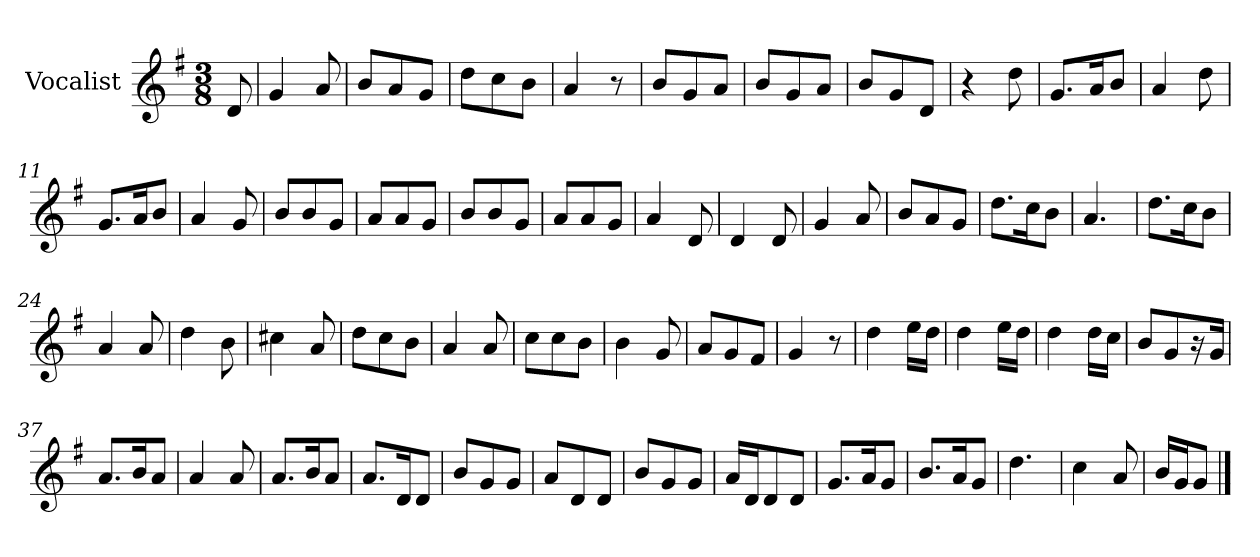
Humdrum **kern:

**kern
*part1
*staff1
*I"Vocalist
*k[f#]
*G:
*M3/8
=
8d
=1
4g
8a
=2
8bL
8a
8gJ
=3
8ddL
8cc
8bJ
=4
4a
8r
=5
8bL
8g
8aJ
=6
8bL
8g
8aJ
=7
8bL
8g
8dJ
=8
4r
8dd
=9
8.gL
16aK
8bJ
=10
4a
8dd
=11
8.gL
16aK
8bJ
=12
4a
8g
=13
8bL
8b
8gJ
=14
8aL
8a
8gJ
=15
8bL
8b
8gJ
=16
8aL
8a
8gJ
=17
4a
8d
=18
4d
8d
=19
4g
8a
=20
8bL
8a
8gJ
=21
8.ddL
16ccK
8bJ
=22
4.a
=23
8.ddL
16ccK
8bJ
=24
4a
8a
=25
4dd
8b
=26
4cc#X
8a
=27
8ddL
8cc
8bJ
=28
4a
8a
=29
8ccL
8cc
8bJ
=30
4b
8g
=31
8aL
8g
8f#J
=32
4g
8r
=33
4dd
16eeLL
16ddJJ
=34
4dd
16eeLL
16ddJJ
=35
4dd
16ddLL
16ccJJ
=36
8bL
8g
16r
16gJk
=37
8.aL
16bK
8aJ
=38
4a
8a
=39
8.aL
16bK
8aJ
=40
8.aL
16dK
8dJ
=41
8bL
8g
8gJ
=42
8aL
8d
8dJ
=43
8bL
8g
8gJ
=44
16aLL
16dJ
8d
8dJ
=45
8.gL
16aK
8gJ
=46
8.bL
16aK
8gJ
=47
4.dd
=48
4cc
8a
=49
16bLL
16gJ
8gJ
==
*-
